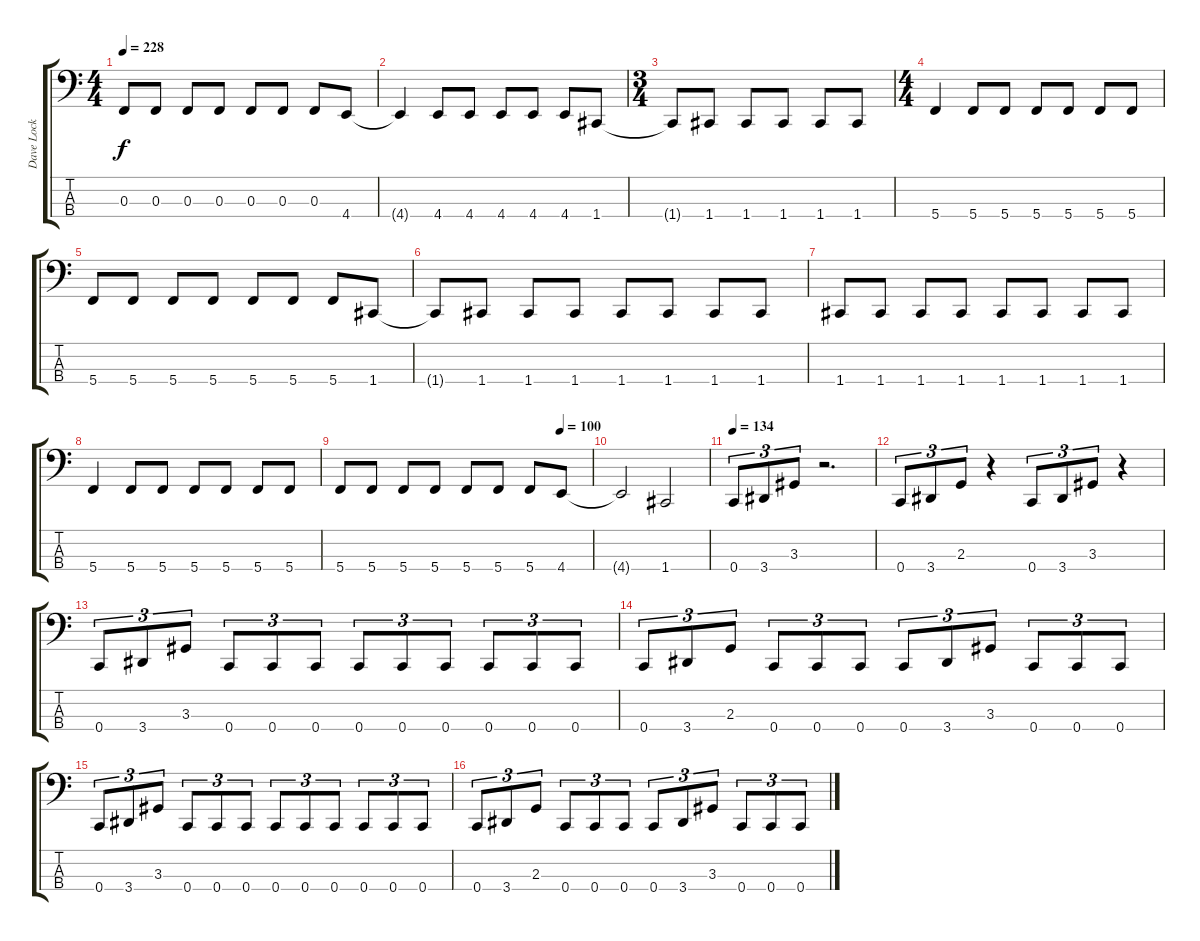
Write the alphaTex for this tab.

\track ("Dave Lock (Bass)" "Dave Lock ") {instrument electricbassfinger}
\staff {score tabs}
\tuning (Eb2 Bb1 F1 C1) {hide}
\ts (4 4)
\tempo 228
\clef f4
\ks c
0.3.8{dy f} 0.3.8 0.3.8 0.3.8 0.3.8 0.3.8 0.3.8 4.4.8 |
4.4{t}.4 4.4.8 4.4.8 4.4.8 4.4.8 4.4.8 1.4.8 |
\ts (3 4)
1.4{t}.8 1.4.8 1.4.8 1.4.8 1.4.8 1.4.8 |
\ts (4 4)
5.4.4 5.4.8 5.4.8 5.4.8 5.4.8 5.4.8 5.4.8 |
5.4.8 5.4.8 5.4.8 5.4.8 5.4.8 5.4.8 5.4.8 1.4.8 |
1.4{t}.8 1.4.8 1.4.8 1.4.8 1.4.8 1.4.8 1.4.8 1.4.8 |
1.4.8 1.4.8 1.4.8 1.4.8 1.4.8 1.4.8 1.4.8 1.4.8 |
5.4.4 5.4.8 5.4.8 5.4.8 5.4.8 5.4.8 5.4.8 |
\tempo (100 0.875)
5.4.8 5.4.8 5.4.8 5.4.8 5.4.8 5.4.8 5.4.8 4.4.8 |
4.4{t}.2 1.4.2 |
\tempo 134
0.4.8{tu (3 2)} 3.4.8{tu (3 2)} 3.3.8{tu (3 2)} r.2{d} |
0.4.8{tu (3 2)} 3.4.8{tu (3 2)} 2.3.8{tu (3 2)} r.4 0.4.8{tu (3 2)} 3.4.8{tu (3 2)} 3.3.8{tu (3 2)} r.4 |
0.4.8{tu (3 2)} 3.4.8{tu (3 2)} 3.3.8{tu (3 2)} 0.4.8{tu (3 2)} 0.4.8{tu (3 2)} 0.4.8{tu (3 2)} 0.4.8{tu (3 2)} 0.4.8{tu (3 2)} 0.4.8{tu (3 2)} 0.4.8{tu (3 2)} 0.4.8{tu (3 2)} 0.4.8{tu (3 2)} |
0.4.8{tu (3 2)} 3.4.8{tu (3 2)} 2.3.8{tu (3 2)} 0.4.8{tu (3 2)} 0.4.8{tu (3 2)} 0.4.8{tu (3 2)} 0.4.8{tu (3 2)} 3.4.8{tu (3 2)} 3.3.8{tu (3 2)} 0.4.8{tu (3 2)} 0.4.8{tu (3 2)} 0.4.8{tu (3 2)} |
0.4.8{tu (3 2)} 3.4.8{tu (3 2)} 3.3.8{tu (3 2)} 0.4.8{tu (3 2)} 0.4.8{tu (3 2)} 0.4.8{tu (3 2)} 0.4.8{tu (3 2)} 0.4.8{tu (3 2)} 0.4.8{tu (3 2)} 0.4.8{tu (3 2)} 0.4.8{tu (3 2)} 0.4.8{tu (3 2)} |
0.4.8{tu (3 2)} 3.4.8{tu (3 2)} 2.3.8{tu (3 2)} 0.4.8{tu (3 2)} 0.4.8{tu (3 2)} 0.4.8{tu (3 2)} 0.4.8{tu (3 2)} 3.4.8{tu (3 2)} 3.3.8{tu (3 2)} 0.4.8{tu (3 2)} 0.4.8{tu (3 2)} 0.4.8{tu (3 2)}
